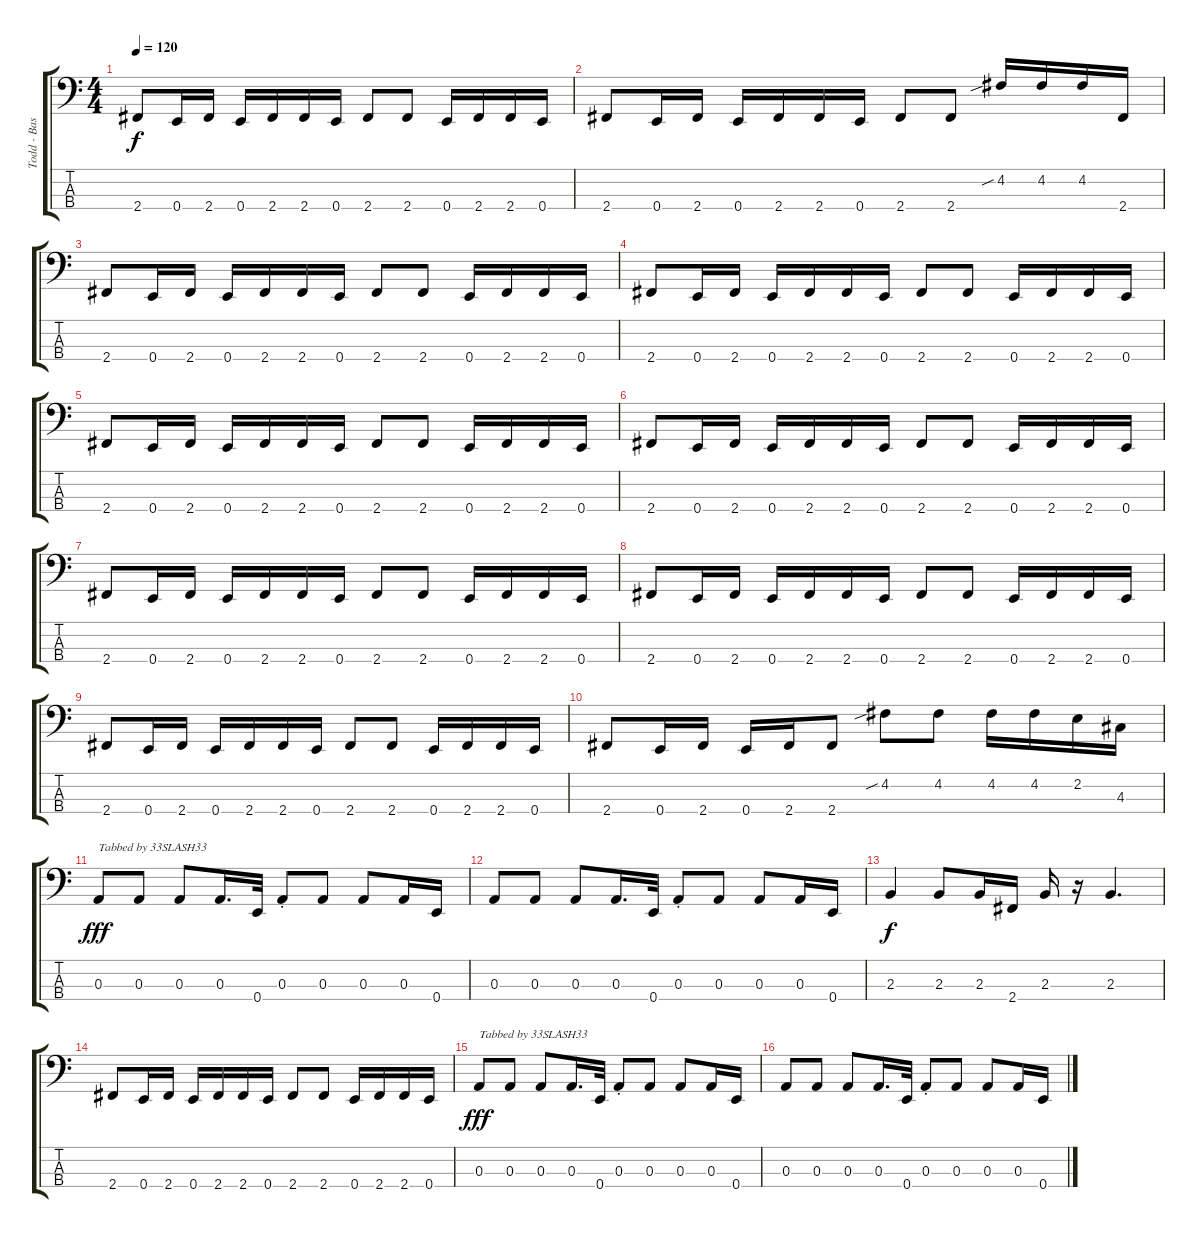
\track ("Todd - Bass" "Todd - Bas") {instrument electricbasspick}
\staff {score tabs}
\tuning (G2 D2 A1 E1) {hide}
\ts (4 4)
\tempo 120
\clef f4
\ks c
2.4.8{dy f} 0.4.16 2.4.16 0.4.16 2.4.16 2.4.16 0.4.16 2.4.8 2.4.8 0.4.16 2.4.16 2.4.16 0.4.16 |
2.4.8 0.4.16 2.4.16 0.4.16 2.4.16 2.4.16 0.4.16 2.4.8 2.4.8 4.2{sib}.16 4.2.16 4.2.16 2.4.16 |
2.4.8 0.4.16 2.4.16 0.4.16 2.4.16 2.4.16 0.4.16 2.4.8 2.4.8 0.4.16 2.4.16 2.4.16 0.4.16 |
2.4.8 0.4.16 2.4.16 0.4.16 2.4.16 2.4.16 0.4.16 2.4.8 2.4.8 0.4.16 2.4.16 2.4.16 0.4.16 |
2.4.8 0.4.16 2.4.16 0.4.16 2.4.16 2.4.16 0.4.16 2.4.8 2.4.8 0.4.16 2.4.16 2.4.16 0.4.16 |
2.4.8 0.4.16 2.4.16 0.4.16 2.4.16 2.4.16 0.4.16 2.4.8 2.4.8 0.4.16 2.4.16 2.4.16 0.4.16 |
2.4.8 0.4.16 2.4.16 0.4.16 2.4.16 2.4.16 0.4.16 2.4.8 2.4.8 0.4.16 2.4.16 2.4.16 0.4.16 |
2.4.8 0.4.16 2.4.16 0.4.16 2.4.16 2.4.16 0.4.16 2.4.8 2.4.8 0.4.16 2.4.16 2.4.16 0.4.16 |
2.4.8 0.4.16 2.4.16 0.4.16 2.4.16 2.4.16 0.4.16 2.4.8 2.4.8 0.4.16 2.4.16 2.4.16 0.4.16 |
2.4.8 0.4.16 2.4.16 0.4.16 2.4.16 2.4.8 4.2{sib}.8 4.2.8 4.2.16 4.2.16 2.2.16 4.3.16 |
0.3.8{txt "Tabbed by 33SLASH33" dy fff} 0.3.8 0.3.8 0.3.16{d} 0.4.32 0.3{st}.8 0.3.8 0.3.8 0.3.16 0.4.16 |
0.3.8 0.3.8 0.3.8 0.3.16{d} 0.4.32 0.3{st}.8 0.3.8 0.3.8 0.3.16 0.4.16 |
2.3.4{dy f} 2.3.8 2.3.16 2.4.16 2.3.16 r.16 2.3.4{d} |
2.4.8 0.4.16 2.4.16 0.4.16 2.4.16 2.4.16 0.4.16 2.4.8 2.4.8 0.4.16 2.4.16 2.4.16 0.4.16 |
0.3.8{txt "Tabbed by 33SLASH33" dy fff} 0.3.8 0.3.8 0.3.16{d} 0.4.32 0.3{st}.8 0.3.8 0.3.8 0.3.16 0.4.16 |
0.3.8 0.3.8 0.3.8 0.3.16{d} 0.4.32 0.3{st}.8 0.3.8 0.3.8 0.3.16 0.4.16
